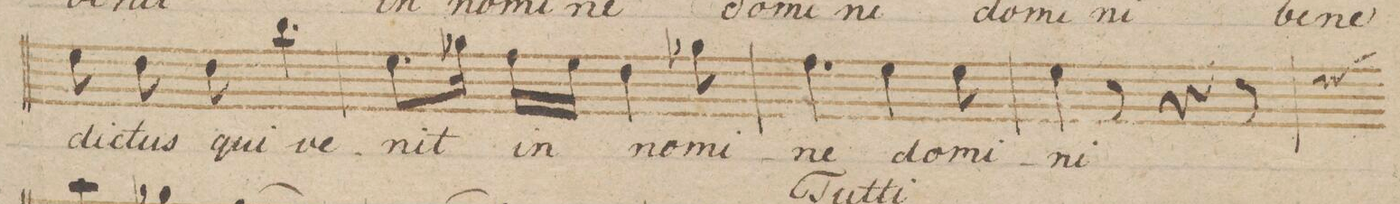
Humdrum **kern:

**kern	**text
*I"Alto.	*
*clefC3	*
*k[b-e-]	*
*M6/8	*
8f\	-dic-
8e-\	-tus
8e-\	qui
4.cc\	ve-
=21	=21
8.f\L	-nit
16a-X\Jk	.
16g\LL	in
16f\JJ	.
4e-\	no-
8a-X\	-mi-
=22	=22
4.g\	-ne
4f\	do-
8f\	-mi-
=23	=23
4f\	-ni
8r	.
4r	.
8r	.
*custos:f	*
=24	=24
*-	*-
